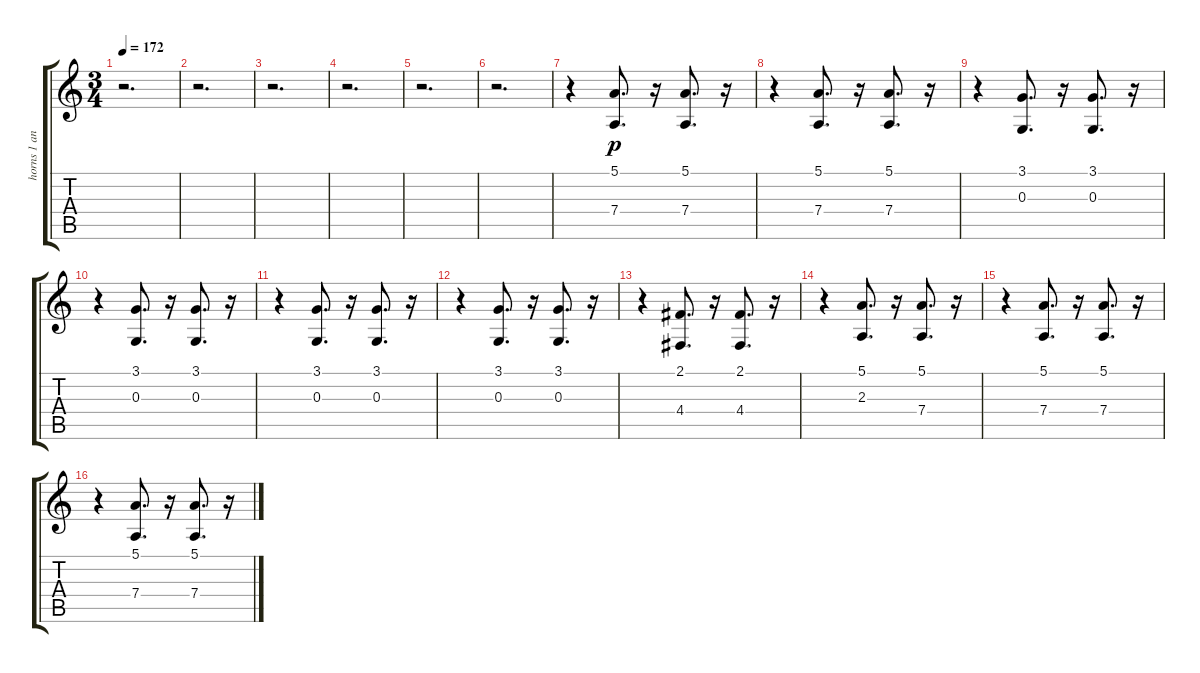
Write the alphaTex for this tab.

\track ("horns 1 and 2" "horns 1 an") {instrument frenchhorn}
\staff {score tabs}
\tuning (E4 B3 G3 D3 A2 E2) {hide}
\ts (3 4)
\tempo 172
\clef g2
\ks c
r.2{d dy p} |
r.2{d} |
r.2{d} |
r.2{d} |
r.2{d} |
r.2{d} |
r.4 (5.1 7.4).8{d} r.16 (5.1 7.4).8{d} r.16 |
r.4 (5.1 7.4).8{d} r.16 (5.1 7.4).8{d} r.16 |
r.4 (3.1 0.3).8{d} r.16 (3.1 0.3).8{d} r.16 |
r.4 (3.1 0.3).8{d} r.16 (3.1 0.3).8{d} r.16 |
r.4 (3.1 0.3).8{d} r.16 (3.1 0.3).8{d} r.16 |
r.4 (3.1 0.3).8{d} r.16 (3.1 0.3).8{d} r.16 |
r.4 (2.1 4.4).8{d} r.16 (2.1 4.4).8{d} r.16 |
r.4 (5.1 2.3).8{d} r.16 (5.1 7.4).8{d} r.16 |
r.4 (5.1 7.4).8{d} r.16 (5.1 7.4).8{d} r.16 |
r.4 (5.1 7.4).8{d} r.16 (5.1 7.4).8{d} r.16
